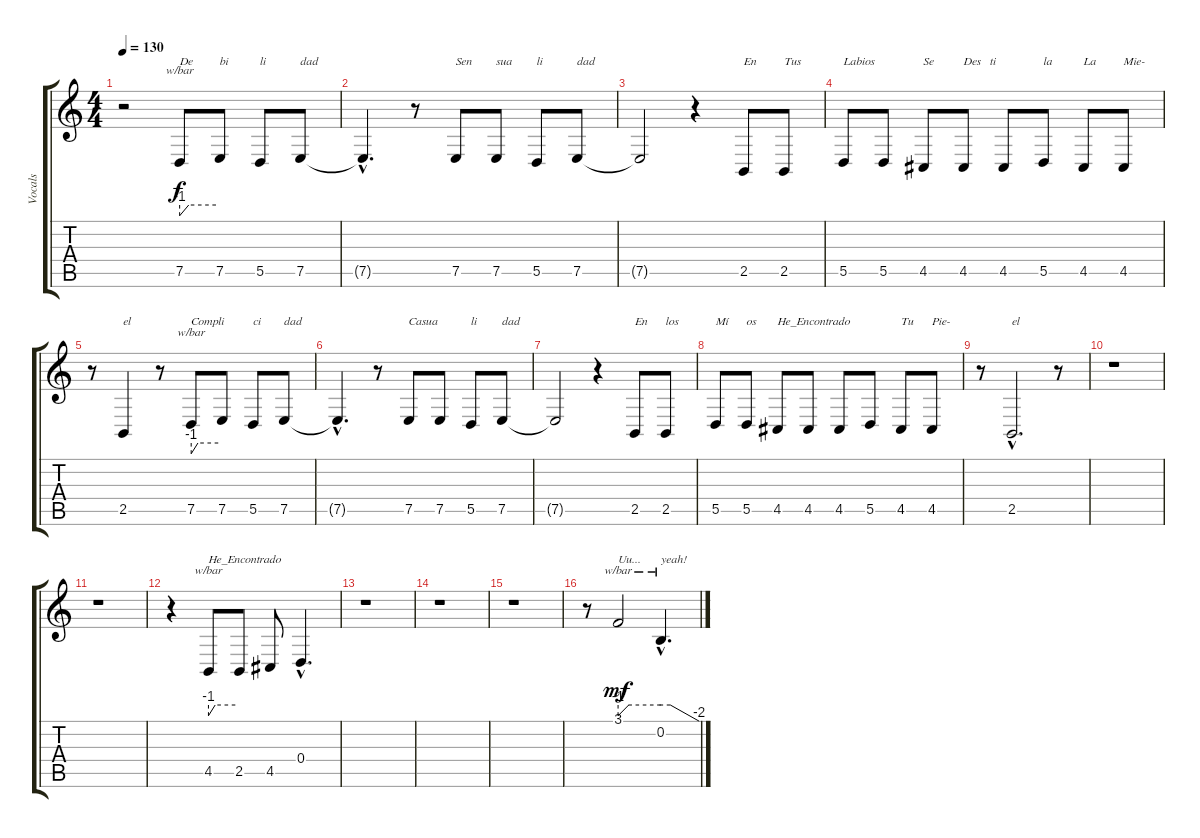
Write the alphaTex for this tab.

\track ("Vocals" "Vocals") {instrument sopranosax}
\staff {score tabs}
\tuning (E4 B3 G3 D3 A2 E2) {hide}
\ts (4 4)
\tempo 130
\clef g2
\ks c
r.2{dy f} 7.5.8{tbe (custom default 0 -4 15 0 60 0) txt "De"} 7.5.8{txt "bi"} 5.5.8{txt "li"} 7.5.8{txt "dad"} |
7.5{hac t}.4{d} r.8 7.5.8{txt "Sen"} 7.5.8{txt "sua"} 5.5.8{txt "li"} 7.5.8{txt "dad"} |
7.5{t}.2 r.4 2.5.8{txt "En"} 2.5.8{txt "Tus"} |
5.5.8{txt "Labios"} 5.5.8 4.5.8{txt "Se"} 4.5.8{txt "Des   ti"} 4.5.8 5.5.8{txt "la"} 4.5.8{txt "La"} 4.5.8{txt "Mie-"} |
r.8 2.5.4{txt "el"} r.8 7.5.8{tbe (custom default 0 -4 15 0 60 0) txt "Compli"} 7.5.8 5.5.8{txt "ci"} 7.5.8{txt "dad"} |
7.5{hac t}.4{d} r.8 7.5.8{txt "Casua"} 7.5.8 5.5.8{txt "li"} 7.5.8{txt "dad"} |
7.5{t}.2 r.4 2.5.8{txt "En"} 2.5.8{txt "los"} |
5.5.8{txt "Mí"} 5.5.8{txt "os"} 4.5.8{txt "He_Encontrado"} 4.5.8 4.5.8 5.5.8 4.5.8{txt "Tu"} 4.5.8{txt "Pie-"} |
r.8 2.5{hac}.2{d txt "el"} r.8 |
r.1 |
r.1 |
r.4 4.5.8{tbe (custom default 0 -4 15 0 60 0) txt "He_Encontrado"} 2.5.8 4.5.8 0.4{hac}.4{d} |
r.1 |
r.1 |
r.1 |
r.8 3.1.2{tbe (custom default 0 -4 15 0 60 0) txt "Uu..." dy mf} 0.2{hac}.4{d tbe (custom default 0 0 15 0 60 -8) txt "yeah!"}
